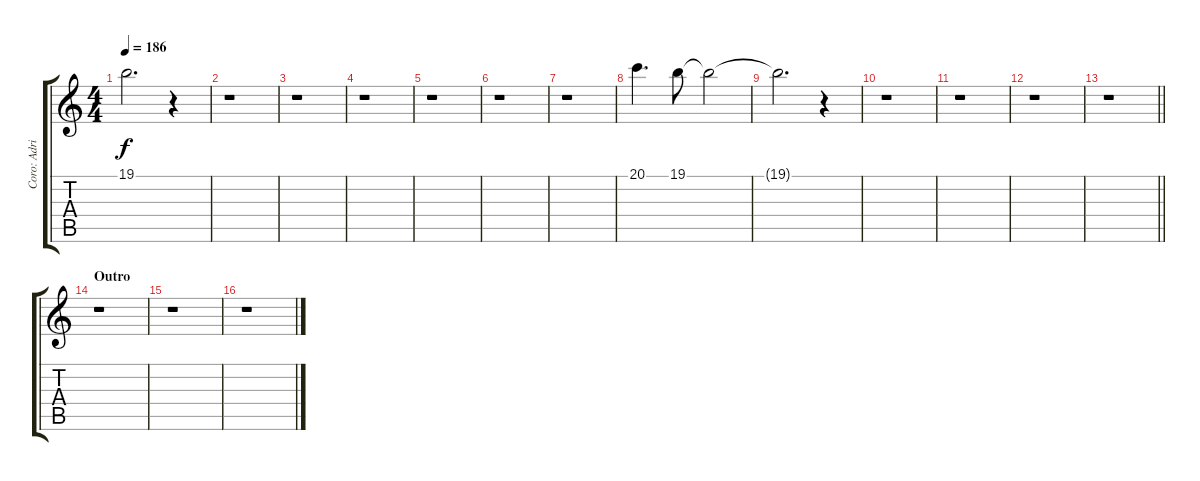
\track ("Coro: Adrian" "Coro: Adri") {instrument choiraahs}
\staff {score tabs}
\tuning (E4 B3 G3 D3 A2 E2) {hide}
\ts (4 4)
\tempo 186
\clef g2
\ks c
19.1{t}.2{d dy f} r.4 |
r.1 |
r.1 |
r.1 |
r.1 |
r.1 |
r.1 |
20.1.4{d} 19.1.8 19.1{t}.2 |
19.1{t}.2{d} r.4 |
r.1 |
r.1 |
r.1 |
\barLineRight lightlight
r.1 |
\section ("" "Outro")
r.1 |
r.1 |
r.1
